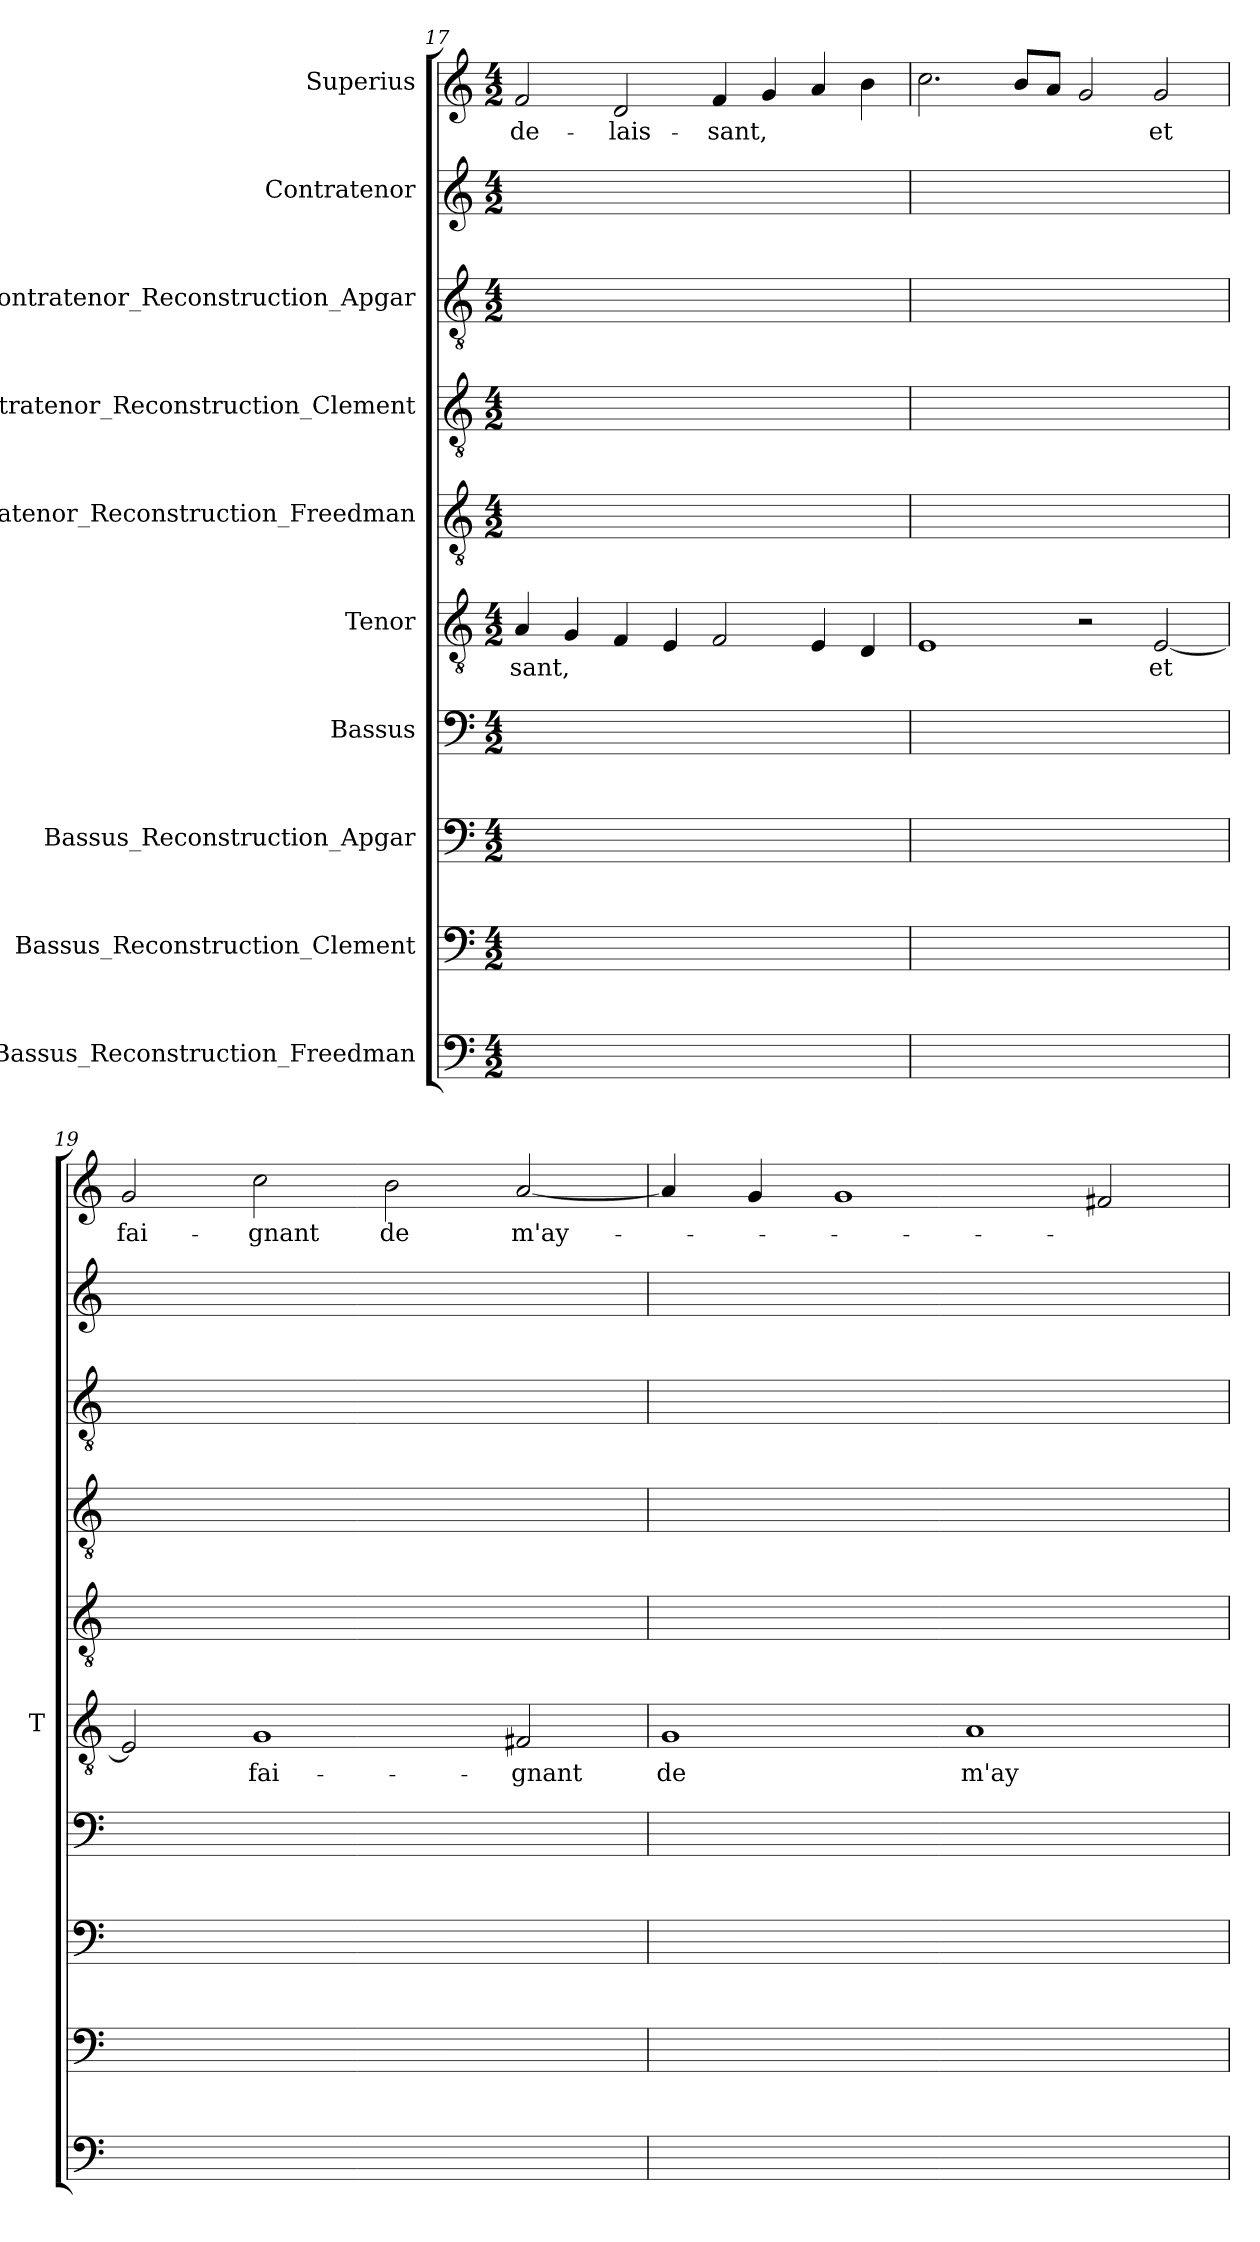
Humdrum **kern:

**kern	**kern	**kern	**kern	**kern	**text	**kern	**kern	**kern	**kern	**kern	**text
*part10	*part9	*part8	*part7	*part6	*part6	*part5	*part4	*part3	*part2	*part1	*part1
*staff10	*staff9	*staff8	*staff7	*staff6	*staff6	*staff5	*staff4	*staff3	*staff2	*staff1	*staff1
*I"Bassus_Reconstruction_Freedman	*I"Bassus_Reconstruction_Clement	*I"Bassus_Reconstruction_Apgar	*I"Bassus	*I"Tenor	*	*I"Contratenor_Reconstruction_Freedman	*I"Contratenor_Reconstruction_Clement	*I"Contratenor_Reconstruction_Apgar	*I"Contratenor	*I"Superius	*
*	*	*	*	*I'T	*	*	*	*	*	*	*
*clefF4	*clefF4	*clefF4	*clefF4	*clefGv2	*	*clefGv2	*clefGv2	*clefGv2	*clefG2	*clefG2	*
*k[]	*k[]	*k[]	*k[]	*k[]	*	*k[]	*k[]	*k[]	*k[]	*k[]	*
*M4/2	*M4/2	*M4/2	*M4/2	*M4/2	*	*M4/2	*M4/2	*M4/2	*M4/2	*M4/2	*
=17	=17	=17	=17	=17	=17	=17	=17	=17	=17	=17	=17
0ryy	0ryy	0ryy	0ryy	4A	-sant,	0ryy	0ryy	0ryy	0ryy	2f	de-
.	.	.	.	4G	.	.	.	.	.	.	.
.	.	.	.	4F	.	.	.	.	.	2d	lais-
.	.	.	.	4E	.	.	.	.	.	.	.
.	.	.	.	2F	.	.	.	.	.	4f	-sant,
.	.	.	.	.	.	.	.	.	.	4g	.
.	.	.	.	4E	.	.	.	.	.	4a	.
.	.	.	.	4D	.	.	.	.	.	4b	.
=18	=18	=18	=18	=18	=18	=18	=18	=18	=18	=18	=18
0ryy	0ryy	0ryy	0ryy	1E	.	0ryy	0ryy	0ryy	0ryy	2.cc	.
.	.	.	.	.	.	.	.	.	.	8bL	.
.	.	.	.	.	.	.	.	.	.	8aJ	.
.	.	.	.	2r	.	.	.	.	.	2g	.
.	.	.	.	[2E	-et	.	.	.	.	2g	-et
=19	=19	=19	=19	=19	=19	=19	=19	=19	=19	=19	=19
0ryy	0ryy	0ryy	0ryy	2E]	.	0ryy	0ryy	0ryy	0ryy	2g	fai-
.	.	.	.	1G	fai-	.	.	.	.	2cc	-gnant
.	.	.	.	.	.	.	.	.	.	2b	-de
.	.	.	.	2F#X	-gnant	.	.	.	.	[2a	m'ay-
=20	=20	=20	=20	=20	=20	=20	=20	=20	=20	=20	=20
0ryy	0ryy	0ryy	0ryy	1G	-de	0ryy	0ryy	0ryy	0ryy	4a]	.
.	.	.	.	.	.	.	.	.	.	4g	.
.	.	.	.	.	.	.	.	.	.	1g	.
.	.	.	.	1A	m'ay-	.	.	.	.	.	.
.	.	.	.	.	.	.	.	.	.	2f#X	.
=	=	=	=	=	=	=	=	=	=	=	=
*-	*-	*-	*-	*-	*-	*-	*-	*-	*-	*-	*-
